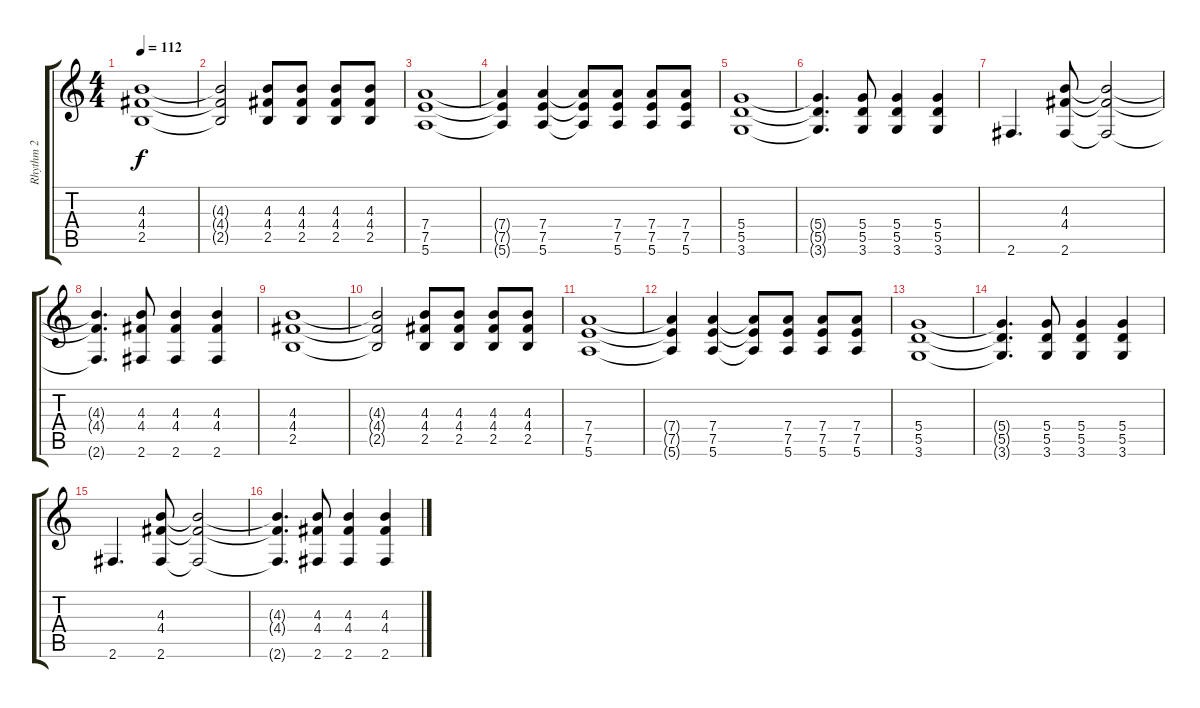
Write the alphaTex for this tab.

\track ("Rhythm 2" "Rhythm 2") {instrument distortionguitar}
\staff {score tabs}
\tuning (E4 B3 G3 D3 A2 E2) {hide}
\ts (4 4)
\tempo 112
\clef g2
\ks c
(4.3 4.4 2.5).1{dy f} |
(4.3{t} 4.4{t} 2.5{t}).2 (4.3 4.4 2.5).8 (4.3 4.4 2.5).8 (4.3 4.4 2.5).8 (4.3 4.4 2.5).8 |
(7.4 7.5 5.6).1 |
(7.4{t} 7.5{t} 5.6{t}).4 (7.4 7.5 5.6).4 (7.4{t} 7.5{t} 5.6{t}).8 (7.4 7.5 5.6).8 (7.4 7.5 5.6).8 (7.4 7.5 5.6).8 |
(5.4 5.5 3.6).1 |
(5.4{t} 5.5{t} 3.6{t}).4{d} (5.4 5.5 3.6).8 (5.4 5.5 3.6).4 (5.4 5.5 3.6).4 |
2.6.4{d} (4.3 4.4 2.6).8 (4.3{t} 4.4{t} 2.6{t}).2 |
(4.3{t} 4.4{t} 2.6{t}).4{d} (4.3 4.4 2.6).8 (4.3 4.4 2.6).4 (4.3 4.4 2.6).4 |
(4.3 4.4 2.5).1 |
(4.3{t} 4.4{t} 2.5{t}).2 (4.3 4.4 2.5).8 (4.3 4.4 2.5).8 (4.3 4.4 2.5).8 (4.3 4.4 2.5).8 |
(7.4 7.5 5.6).1 |
(7.4{t} 7.5{t} 5.6{t}).4 (7.4 7.5 5.6).4 (7.4{t} 7.5{t} 5.6{t}).8 (7.4 7.5 5.6).8 (7.4 7.5 5.6).8 (7.4 7.5 5.6).8 |
(5.4 5.5 3.6).1 |
(5.4{t} 5.5{t} 3.6{t}).4{d} (5.4 5.5 3.6).8 (5.4 5.5 3.6).4 (5.4 5.5 3.6).4 |
2.6.4{d} (4.3 4.4 2.6).8 (4.3{t} 4.4{t} 2.6{t}).2 |
(4.3{t} 4.4{t} 2.6{t}).4{d} (4.3 4.4 2.6).8 (4.3 4.4 2.6).4 (4.3 4.4 2.6).4
